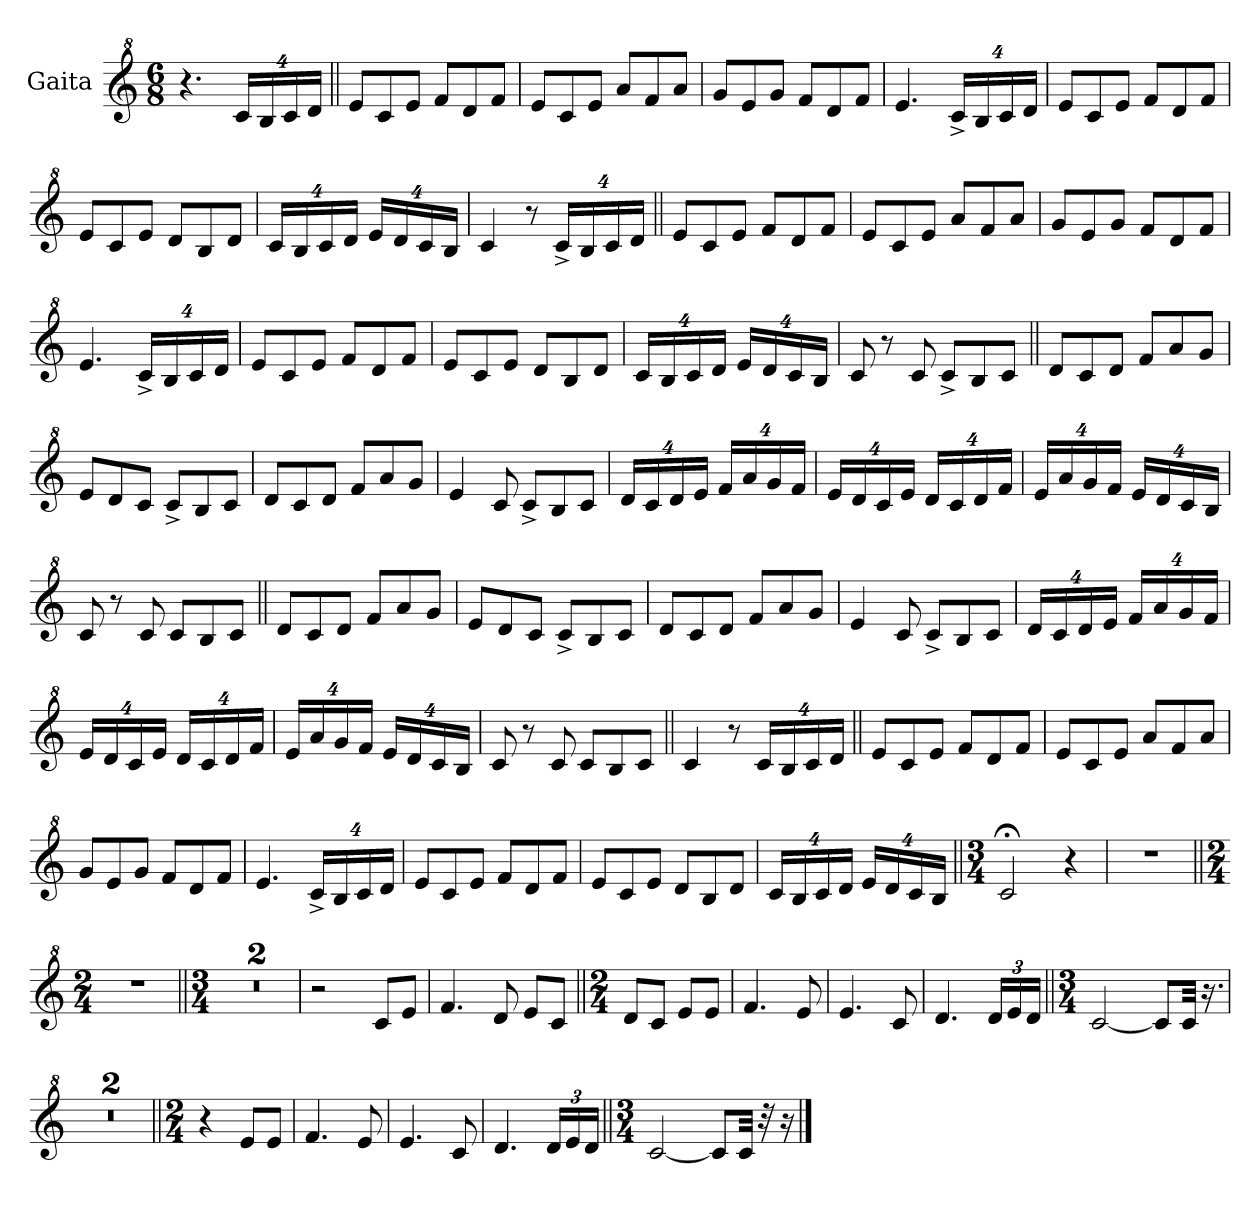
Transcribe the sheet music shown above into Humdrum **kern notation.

**kern
*part1
*staff1
*I"Gaita
*clefG^2
*k[]
*M6/8
*MM180
=1
4.r
32%3ccLL
32%3b
32%3cc
32%3ddJJ
=||
8eeL
8cc
8eeJ
8ffL
8dd
8ffJ
=
8eeL
8cc
8eeJ
8aaL
8ff
8aaJ
=
8ggL
8ee
8ggJ
8ffL
8dd
8ffJ
=
4.ee
32%3cc^LL
32%3b
32%3cc
32%3ddJJ
=
8eeL
8cc
8eeJ
8ffL
8dd
8ffJ
=
8eeL
8cc
8eeJ
8ddL
8b
8ddJ
=
32%3ccLL
32%3b
32%3cc
32%3ddJJ
32%3eeLL
32%3dd
32%3cc
32%3bJJ
=
4cc
8r
32%3cc^LL
32%3b
32%3cc
32%3ddJJ
=||
8eeL
8cc
8eeJ
8ffL
8dd
8ffJ
=
8eeL
8cc
8eeJ
8aaL
8ff
8aaJ
=
8ggL
8ee
8ggJ
8ffL
8dd
8ffJ
=
4.ee
32%3cc^LL
32%3b
32%3cc
32%3ddJJ
=
8eeL
8cc
8eeJ
8ffL
8dd
8ffJ
=
8eeL
8cc
8eeJ
8ddL
8b
8ddJ
=
32%3ccLL
32%3b
32%3cc
32%3ddJJ
32%3eeLL
32%3dd
32%3cc
32%3bJJ
=
8cc
8r
8cc
8cc^L
8b
8ccJ
=||
8ddL
8cc
8ddJ
8ffL
8aa
8ggJ
=
8eeL
8dd
8ccJ
8cc^L
8b
8ccJ
=
8ddL
8cc
8ddJ
8ffL
8aa
8ggJ
=
4ee
8cc
8cc^L
8b
8ccJ
=
32%3ddLL
32%3cc
32%3dd
32%3eeJJ
32%3ffLL
32%3aa
32%3gg
32%3ffJJ
=
32%3eeLL
32%3dd
32%3cc
32%3eeJJ
32%3ddLL
32%3cc
32%3dd
32%3ffJJ
=
32%3eeLL
32%3aa
32%3gg
32%3ffJJ
32%3eeLL
32%3dd
32%3cc
32%3bJJ
=
8cc
8r
8cc
8ccL
8b
8ccJ
=||
8ddL
8cc
8ddJ
8ffL
8aa
8ggJ
=
8eeL
8dd
8ccJ
8cc^L
8b
8ccJ
=
8ddL
8cc
8ddJ
8ffL
8aa
8ggJ
=
4ee
8cc
8cc^L
8b
8ccJ
=
32%3ddLL
32%3cc
32%3dd
32%3eeJJ
32%3ffLL
32%3aa
32%3gg
32%3ffJJ
=
32%3eeLL
32%3dd
32%3cc
32%3eeJJ
32%3ddLL
32%3cc
32%3dd
32%3ffJJ
=
32%3eeLL
32%3aa
32%3gg
32%3ffJJ
32%3eeLL
32%3dd
32%3cc
32%3bJJ
=
8cc
8r
8cc
8ccL
8b
8ccJ
=||
4cc
8r
32%3ccLL
32%3b
32%3cc
32%3ddJJ
=||
8eeL
8cc
8eeJ
8ffL
8dd
8ffJ
=
8eeL
8cc
8eeJ
8aaL
8ff
8aaJ
=
8ggL
8ee
8ggJ
8ffL
8dd
8ffJ
=
4.ee
32%3cc^LL
32%3b
32%3cc
32%3ddJJ
=
8eeL
8cc
8eeJ
8ffL
8dd
8ffJ
=
8eeL
8cc
8eeJ
8ddL
8b
8ddJ
=
32%3ccLL
32%3b
32%3cc
32%3ddJJ
32%3eeLL
32%3dd
32%3cc
32%3bJJ
=||
*M3/4
2cc;<
*MM60
4r
=
2.r
=||
*M2/4
2r
=||
*M3/4
2.r
=
2.r
=
2r
8ccL
8eeJ
=
4.ff
8dd
8eeL
8ccJ
=||
*M2/4
8ddL
8ccJ
8eeL
8eeJ
=
4.ff
8ee
=
4.ee
8cc
=
4.dd
24ddLL
24ee
24ddJJ
=||
*M3/4
[2cc
8ccL]
32ccJkk
16.r
=
2.r
=
2.r
=||
*M2/4
4r
8eeL
8eeJ
=
4.ff
8ee
=
4.ee
8cc
=
4.dd
24ddLL
24ee
24ddJJ
=||
*M3/4
[2cc
8ccL]
32ccJkk
32r
16r
==
*-
